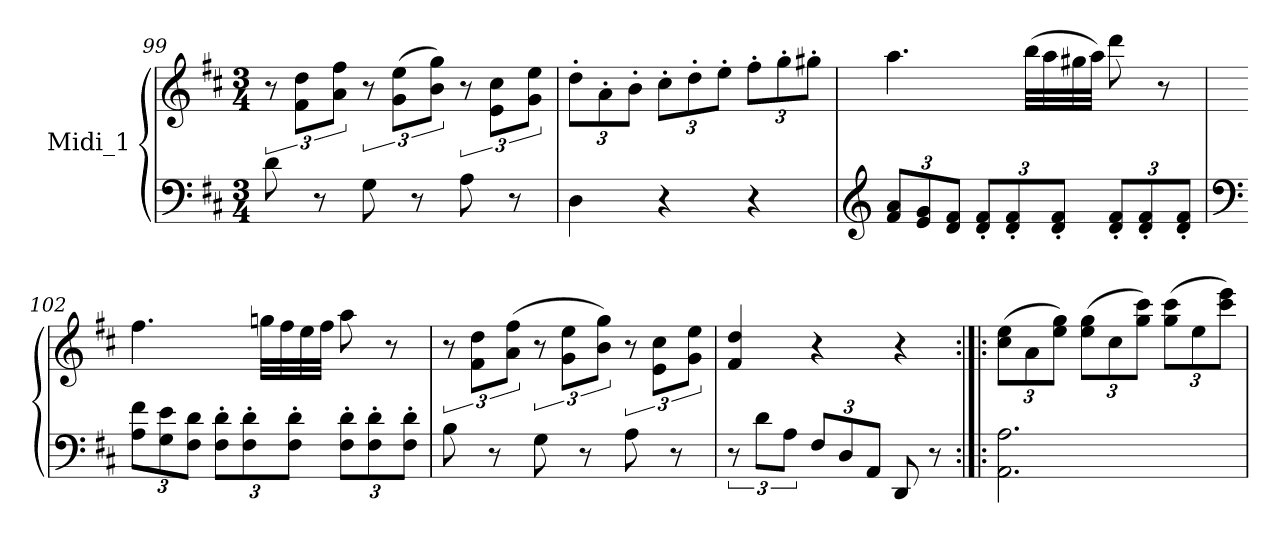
**kern	**kern
*part1	*part1
*staff2	*staff1
*I"Midi_1	*
*clefF4	*clefG2
*k[f#c#]	*k[f#c#]
*D:	*D:
*M3/4	*M3/4
=99	=99
8d\	12r
.	12f#\ 12dd\L
8r	.
.	12a\ 12ff#\J
8G\	12r
.	(>12g\ 12ee\L
8r	.
.	12b\ 12gg\J)
8A\	12r
.	12e\ 12cc#\L
8r	.
.	12g\ 12ee\J
!!LO:LB:g=z
=100	=100
*	*Xbrackettup
4D\	12dd'\L
.	12a'\
.	12b'\J
4r	12cc#'\L
.	12dd'\
.	12ee'\J
4r	12ff#'\L
.	12gg'\
.	12gg#X'\J
=101	=101
*clefG2	*
*Xbrackettup	*
12f#/ 12a/L	4.aa\
12e/ 12g/	.
12d/ 12f#/J	.
12d/' 12f#/'L	.
12d/' 12f#/'	.
.	(>32bb\LLL
.	32aa\
12d/' 12f#/'J	.
.	32gg#X\
.	32aa\JJJ)
12d/' 12f#/'L	8ddd\
12d/' 12f#/'	.
.	8r
12d/' 12f#/'J	.
=102	=102
*clefF4	*
12A\ 12f#\L	4.ff#\
12G\ 12e\	.
12F#\ 12d\J	.
12F#\' 12d\'L	.
12F#\' 12d\'	.
.	32ggni\LLL
.	32ff#\
12F#\' 12d\'J	.
.	32ee\
.	32ff#\JJJ
12F#\' 12d\'L	8aa\
12F#\' 12d\'	.
.	8r
12F#\' 12d\'J	.
!!LO:LB:g=z
=103	=103
*	*brackettup
8B\	12r
.	12f#\ 12dd\L
8r	.
.	(>12a\ 12ff#\J
8G\	12r
.	12g\ 12ee\L
8r	.
.	12b\ 12gg\J)
8A\	12r
.	12e\ 12cc#\L
8r	.
.	12g\ 12ee\J
!!LO:PB:g=z
=104	=104
*brackettup	*
12r	4f#/ 4dd/
12d\L	.
12A\J	.
*Xbrackettup	*
12F#/L	4r
12D/	.
12AA/J	.
8DD/	4r
8r	.
=105:|!|:	=105:|!|:
*	*Xbrackettup
2.AA\ 2.A\	(>12cc#\ 12ee\L
.	12a\
.	12ee\ 12gg\J)
.	(>12ee\ 12gg\L
.	12cc#\
.	12gg\ 12ccc#\J)
.	(>12gg\ 12ccc#\L
.	12ee\
.	12ccc#\ 12eee\J)
=	=
*-	*-
